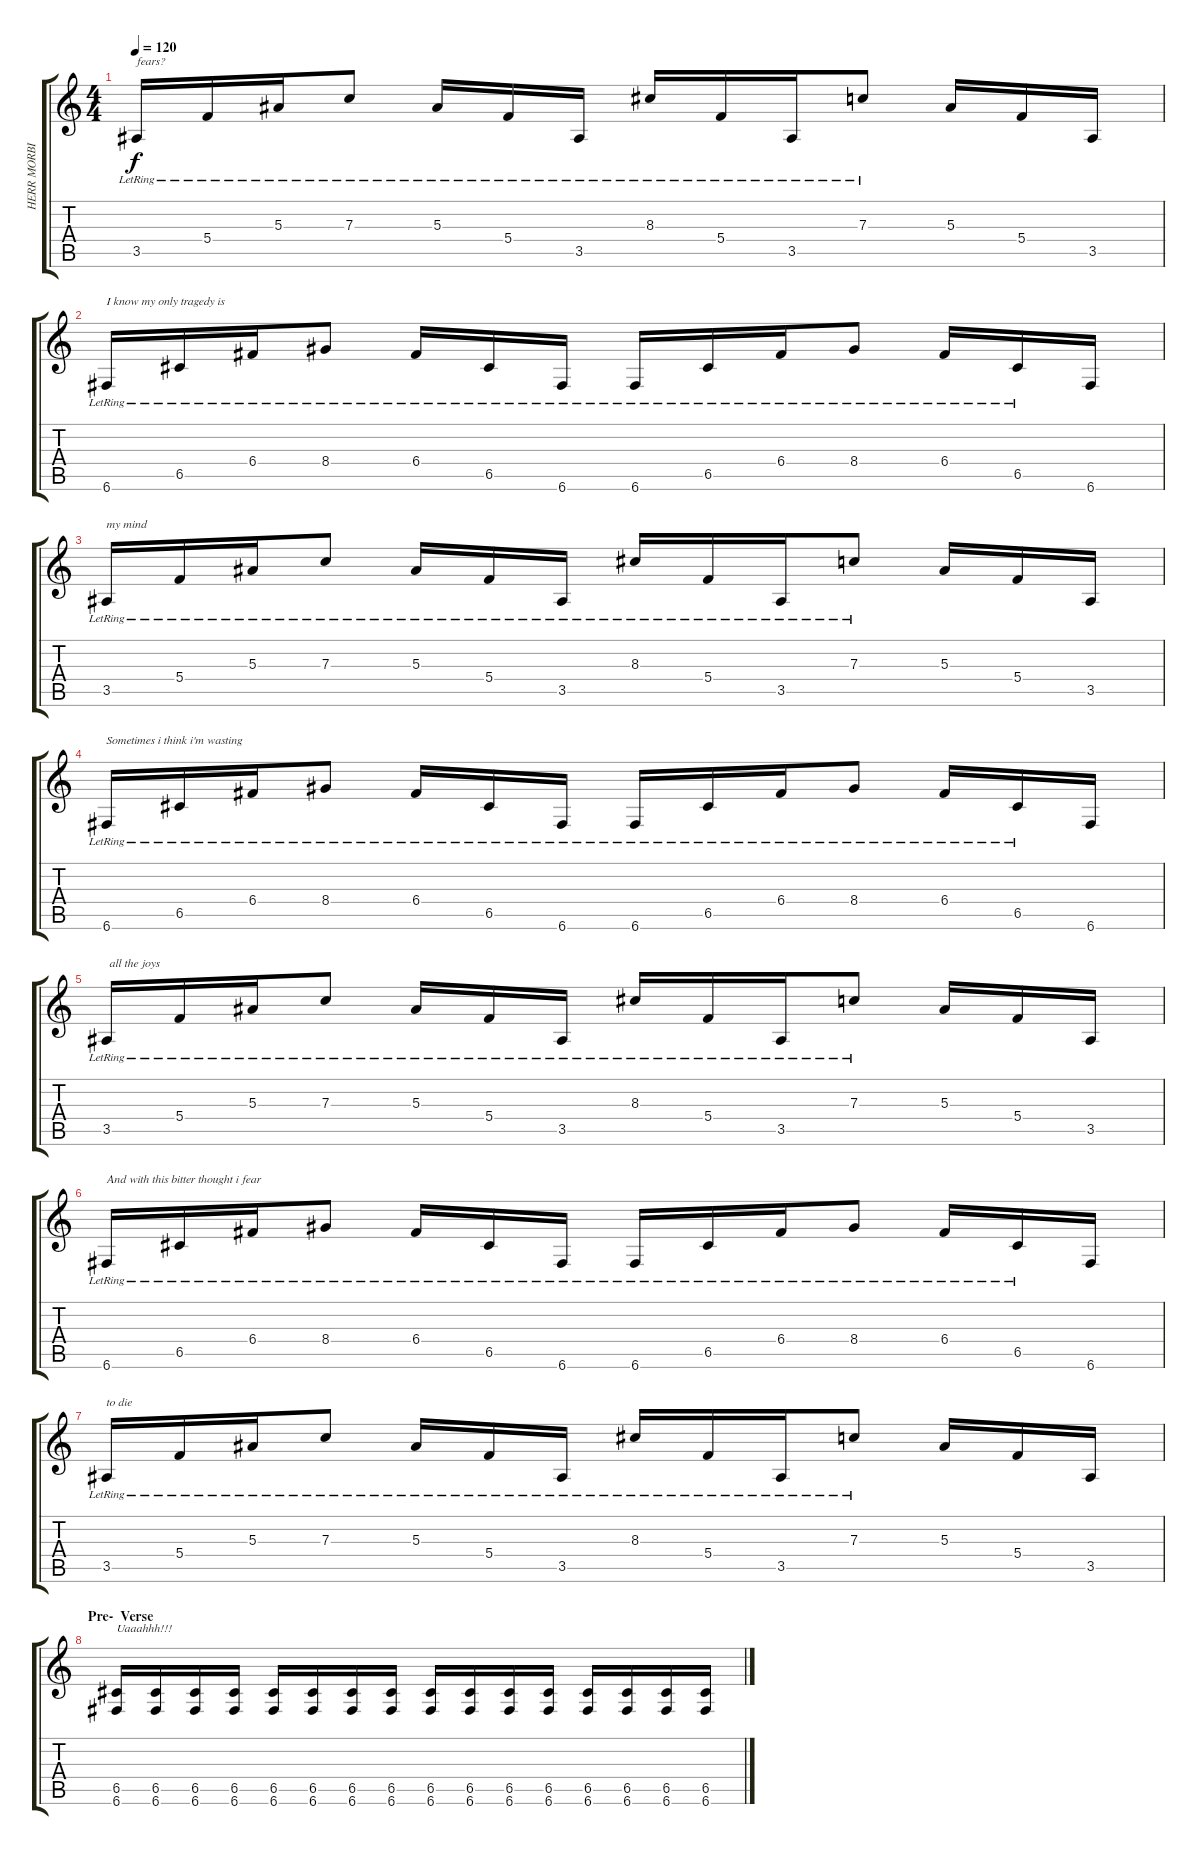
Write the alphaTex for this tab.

\track ("HERR MORBID" "HERR MORBI") {instrument distortionguitar}
\staff {score tabs}
\tuning (D4 Gb3 F3 C3 G2 C2) {hide}
\ts (4 4)
\tempo 120
\clef g2
\ks c
3.5{lr}.16{txt "fears? " dy f} 5.4{lr}.16 5.3{lr}.16 7.3{lr}.8 5.3{lr}.16 5.4{lr}.16 3.5{lr}.16 8.3{lr}.16 5.4{lr}.16 3.5{lr}.16 7.3{lr}.8 5.3.16 5.4.16 3.5.16 |
6.6{lr}.16{txt "I know my only tragedy is "} 6.5{lr}.16 6.4{lr}.16 8.4{lr}.8 6.4{lr}.16 6.5{lr}.16 6.6{lr}.16 6.6{lr}.16 6.5{lr}.16 6.4{lr}.16 8.4{lr}.8 6.4{lr}.16 6.5{lr}.16 6.6.16 |
3.5{lr}.16{txt "my mind"} 5.4{lr}.16 5.3{lr}.16 7.3{lr}.8 5.3{lr}.16 5.4{lr}.16 3.5{lr}.16 8.3{lr}.16 5.4{lr}.16 3.5{lr}.16 7.3{lr}.8 5.3.16 5.4.16 3.5.16 |
6.6{lr}.16{txt "Sometimes i think i'm wasting "} 6.5{lr}.16 6.4{lr}.16 8.4{lr}.8 6.4{lr}.16 6.5{lr}.16 6.6{lr}.16 6.6{lr}.16 6.5{lr}.16 6.4{lr}.16 8.4{lr}.8 6.4{lr}.16 6.5{lr}.16 6.6.16 |
3.5{lr}.16{txt " all the joys"} 5.4{lr}.16 5.3{lr}.16 7.3{lr}.8 5.3{lr}.16 5.4{lr}.16 3.5{lr}.16 8.3{lr}.16 5.4{lr}.16 3.5{lr}.16 7.3{lr}.8 5.3.16 5.4.16 3.5.16 |
6.6{lr}.16{txt "And with this bitter thought i fear "} 6.5{lr}.16 6.4{lr}.16 8.4{lr}.8 6.4{lr}.16 6.5{lr}.16 6.6{lr}.16 6.6{lr}.16 6.5{lr}.16 6.4{lr}.16 8.4{lr}.8 6.4{lr}.16 6.5{lr}.16 6.6.16 |
3.5{lr}.16{txt "to die "} 5.4{lr}.16 5.3{lr}.16 7.3{lr}.8 5.3{lr}.16 5.4{lr}.16 3.5{lr}.16 8.3{lr}.16 5.4{lr}.16 3.5{lr}.16 7.3{lr}.8 5.3.16 5.4.16 3.5.16 |
\section ("" "Pre-  Verse")
(6.5 6.6).16{txt "Uaaahhh!!!"} (6.5 6.6).16 (6.5 6.6).16 (6.5 6.6).16 (6.5 6.6).16 (6.5 6.6).16 (6.5 6.6).16 (6.5 6.6).16 (6.5 6.6).16 (6.5 6.6).16 (6.5 6.6).16 (6.5 6.6).16 (6.5 6.6).16 (6.5 6.6).16 (6.5 6.6).16 (6.5 6.6).16
